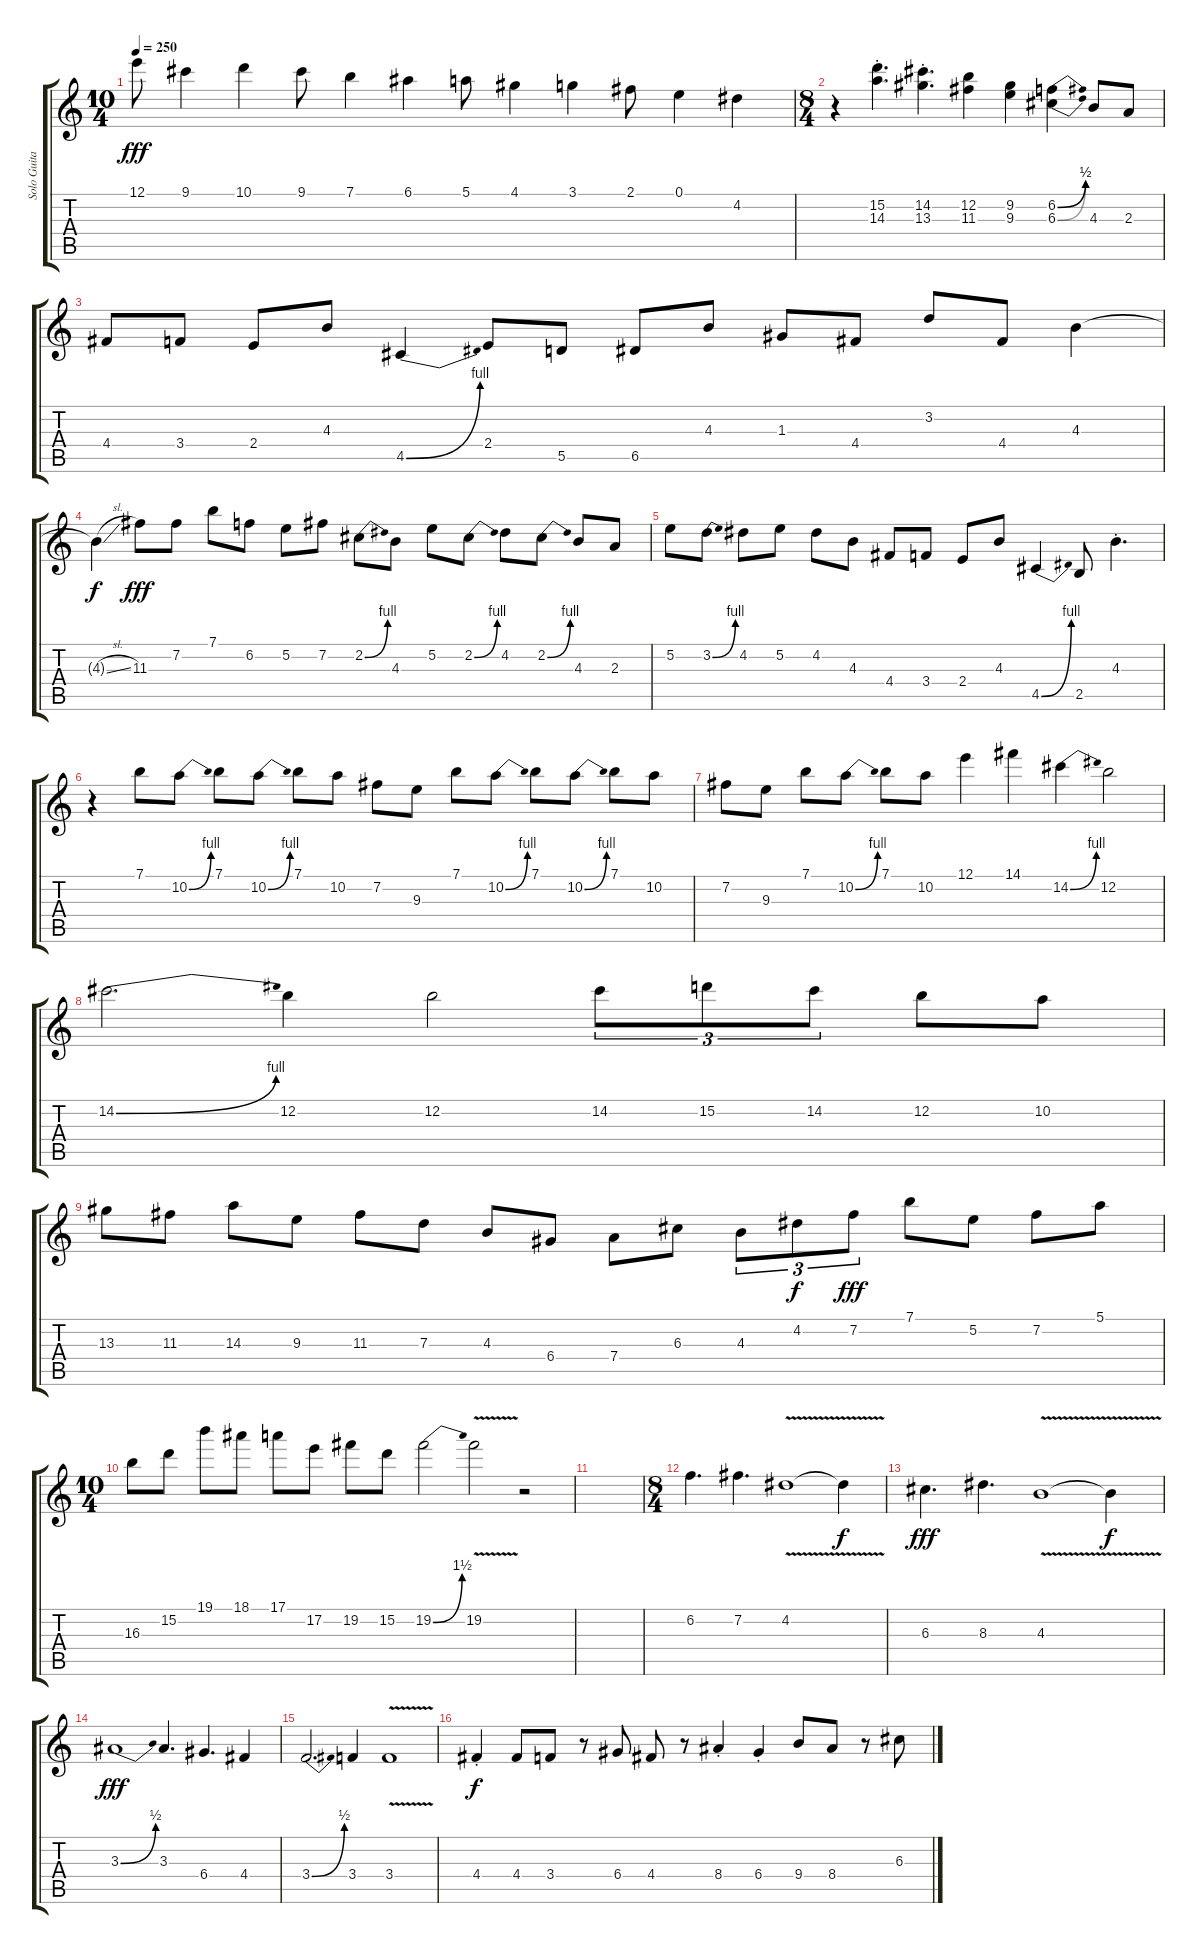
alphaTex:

\track ("Solo Guitar" "Solo Guita") {instrument overdrivenguitar}
\staff {score tabs}
\tuning (E4 B3 G3 D3 A2 E2) {hide}
\ts (10 4)
\tempo 250
\clef g2
\ks c
12.1.8{dy fff instrument overdrivenguitar} 9.1.4 10.1.4 9.1.8 7.1.4 6.1.4 5.1.8 4.1.4 3.1.4 2.1.8 0.1.4 4.2.4 |
\ts (8 4)
r.4 (15.2{st} 14.3{st}).4{d} (14.2{st} 13.3{st}).4{d} (12.2 11.3).4 (9.2 9.3).4 (6.2{be (bend 0 0 60 2)} 6.3{be (bend 0 0 60 2)}).4 4.3.8 2.3.8 |
4.4.8 3.4.8 2.4.8 4.3.8 4.5{be (bend 0 0 60 4)}.4 2.4.8 5.5.8 6.5.8 4.3.8 1.3.8 4.4.8 3.2.8 4.4.8 4.3.4 |
4.3{sl t}.4{dy f} 11.3.8{dy fff} 7.2.8 7.1.8 6.2.8 5.2.8 7.2.8 2.2{be (bend 0 0 60 4)}.8 4.3.8 5.2.8 2.2{be (bend 0 0 60 4)}.8 4.2.8 2.2{be (bend 0 0 60 4)}.8 4.3.8 2.3.8 |
5.2.8 3.2{be (bend 0 0 60 4)}.8 4.2.8 5.2.8 4.2.8 4.3.8 4.4.8 3.4.8 2.4.8 4.3.8 4.5{be (bend 0 0 60 4)}.4 2.5.8 4.3{st}.4{d} |
r.4 7.1.8 10.2{be (bend 0 0 60 4)}.8 7.1.8 10.2{be (bend 0 0 60 4)}.8 7.1.8 10.2.8 7.2.8 9.3.8 7.1.8 10.2{be (bend 0 0 60 4)}.8 7.1.8 10.2{be (bend 0 0 60 4)}.8 7.1.8 10.2.8 |
7.2.8 9.3.8 7.1.8 10.2{be (bend 0 0 60 4)}.8 7.1.8 10.2.8 12.1.4 14.1.4 14.2{be (bend 0 0 60 4)}.4 12.2.2 |
14.2{be (bend 0 0 60 4)}.2{d} 12.2.4 12.2.2 14.2.8{tu (3 2)} 15.2.8{tu (3 2)} 14.2.8{tu (3 2)} 12.2.8 10.2.8 |
13.3.8 11.3.8 14.3.8 9.3.8 11.3.8 7.3.8 4.3.8 6.4.8 7.4.8 6.3.8 4.3.8{tu (3 2)} 4.2.8{tu (3 2) dy f} 7.2.8{tu (3 2) dy fff} 7.1.8 5.2.8 7.2.8 5.1.8 |
\ts (10 4)
16.3.8 15.2.8 19.1.8 18.1.8 17.1.8 17.2.8 19.2.8 15.2.8 19.2{be (bend 0 0 60 6)}.2 19.2{v}.2 r.2 |
|
\ts (8 4)
6.2.4{d} 7.2.4{d} 4.2{v}.1 4.2{t}.4{dy f} |
6.3.4{d dy fff} 8.3.4{d} 4.3{v}.1 4.3{t}.4{dy f} |
3.3{be (bend 0 0 60 2)}.1{dy fff} 3.3.4{d} 6.4.4{d} 4.4.4 |
3.4{be (bend 0 0 60 2)}.2{d} 3.4.4 3.4{v}.1 |
4.4{st}.4{dy f} 4.4.8 3.4.8 r.8 6.4.8 4.4.8 r.8 8.4{st}.4 6.4{st}.4 9.4.8 8.4.8 r.8 6.3.8
